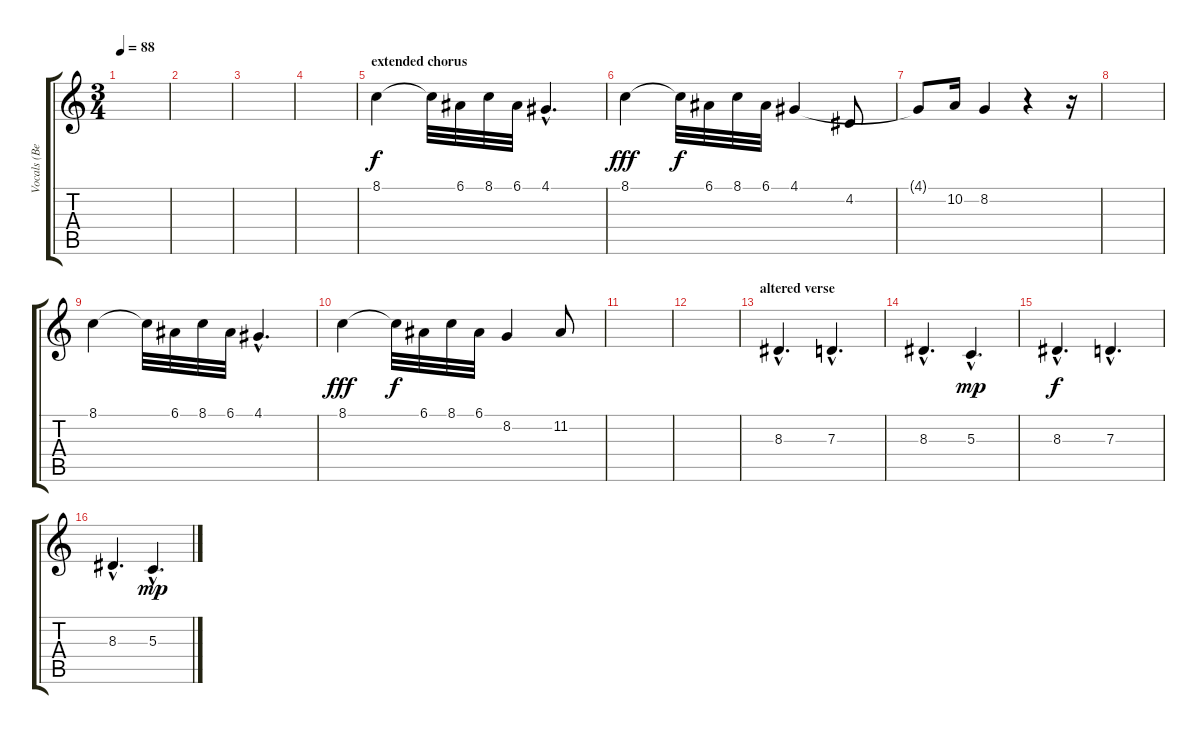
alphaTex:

\track ("Vocals (Ben)" "Vocals (Be") {instrument cello}
\staff {score tabs}
\tuning (E4 B3 G3 D3 A2 E2) {hide}
\ts (3 4)
\tempo 88
\clef g2
\ks c
|
|
|
|
\section ("" "extended chorus")
8.1.4 8.1{t}.32 6.1.32 8.1.32 6.1.32 4.1{hac}.4{d} |
8.1.4{dy fff} 8.1{t}.32{dy f} 6.1.32 8.1.32 6.1.32 4.1.4 4.2.8 |
4.1{t}.8 10.2.16 8.2.4 r.4 r.16 |
|
8.1.4 8.1{t}.32 6.1.32 8.1.32 6.1.32 4.1{hac}.4{d} |
8.1.4{dy fff} 8.1{t}.32{dy f} 6.1.32 8.1.32 6.1.32 8.2.4 11.2.8 |
|
|
\section ("" "altered verse")
8.3{hac}.4{d} 7.3{hac}.4{d} |
8.3{hac}.4{d} 5.3{hac}.4{d dy mp} |
8.3{hac}.4{d dy f} 7.3{hac}.4{d} |
8.3{hac}.4{d} 5.3{hac}.4{d dy mp}
